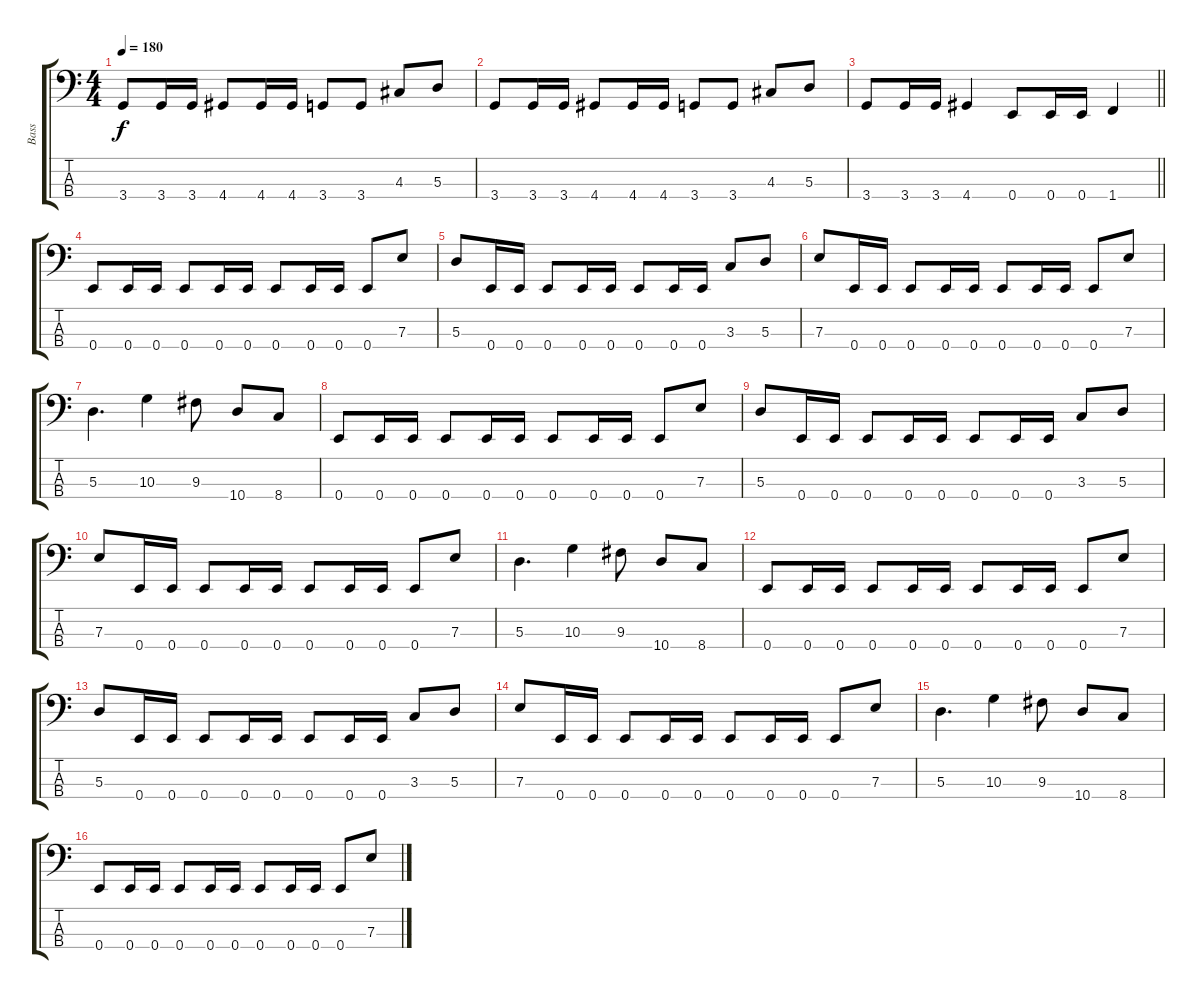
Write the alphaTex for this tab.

\track ("Bass" "Bass") {instrument electricbassfinger}
\staff {score tabs}
\tuning (G2 D2 A1 E1) {hide}
\ts (4 4)
\tempo 180
\clef f4
\ks c
3.4.8{dy f} 3.4.16 3.4.16 4.4.8 4.4.16 4.4.16 3.4.8 3.4.8 4.3.8 5.3.8 |
3.4.8 3.4.16 3.4.16 4.4.8 4.4.16 4.4.16 3.4.8 3.4.8 4.3.8 5.3.8 |
\barLineRight lightlight
3.4.8 3.4.16 3.4.16 4.4.4 0.4.8 0.4.16 0.4.16 1.4.4 |
0.4.8 0.4.16 0.4.16 0.4.8 0.4.16 0.4.16 0.4.8 0.4.16 0.4.16 0.4.8 7.3.8 |
5.3.8 0.4.16 0.4.16 0.4.8 0.4.16 0.4.16 0.4.8 0.4.16 0.4.16 3.3.8 5.3.8 |
7.3.8 0.4.16 0.4.16 0.4.8 0.4.16 0.4.16 0.4.8 0.4.16 0.4.16 0.4.8 7.3.8 |
5.3.4{d} 10.3.4 9.3.8 10.4.8 8.4.8 |
0.4.8 0.4.16 0.4.16 0.4.8 0.4.16 0.4.16 0.4.8 0.4.16 0.4.16 0.4.8 7.3.8 |
5.3.8 0.4.16 0.4.16 0.4.8 0.4.16 0.4.16 0.4.8 0.4.16 0.4.16 3.3.8 5.3.8 |
7.3.8 0.4.16 0.4.16 0.4.8 0.4.16 0.4.16 0.4.8 0.4.16 0.4.16 0.4.8 7.3.8 |
5.3.4{d} 10.3.4 9.3.8 10.4.8 8.4.8 |
0.4.8 0.4.16 0.4.16 0.4.8 0.4.16 0.4.16 0.4.8 0.4.16 0.4.16 0.4.8 7.3.8 |
5.3.8 0.4.16 0.4.16 0.4.8 0.4.16 0.4.16 0.4.8 0.4.16 0.4.16 3.3.8 5.3.8 |
7.3.8 0.4.16 0.4.16 0.4.8 0.4.16 0.4.16 0.4.8 0.4.16 0.4.16 0.4.8 7.3.8 |
5.3.4{d} 10.3.4 9.3.8 10.4.8 8.4.8 |
0.4.8 0.4.16 0.4.16 0.4.8 0.4.16 0.4.16 0.4.8 0.4.16 0.4.16 0.4.8 7.3.8
